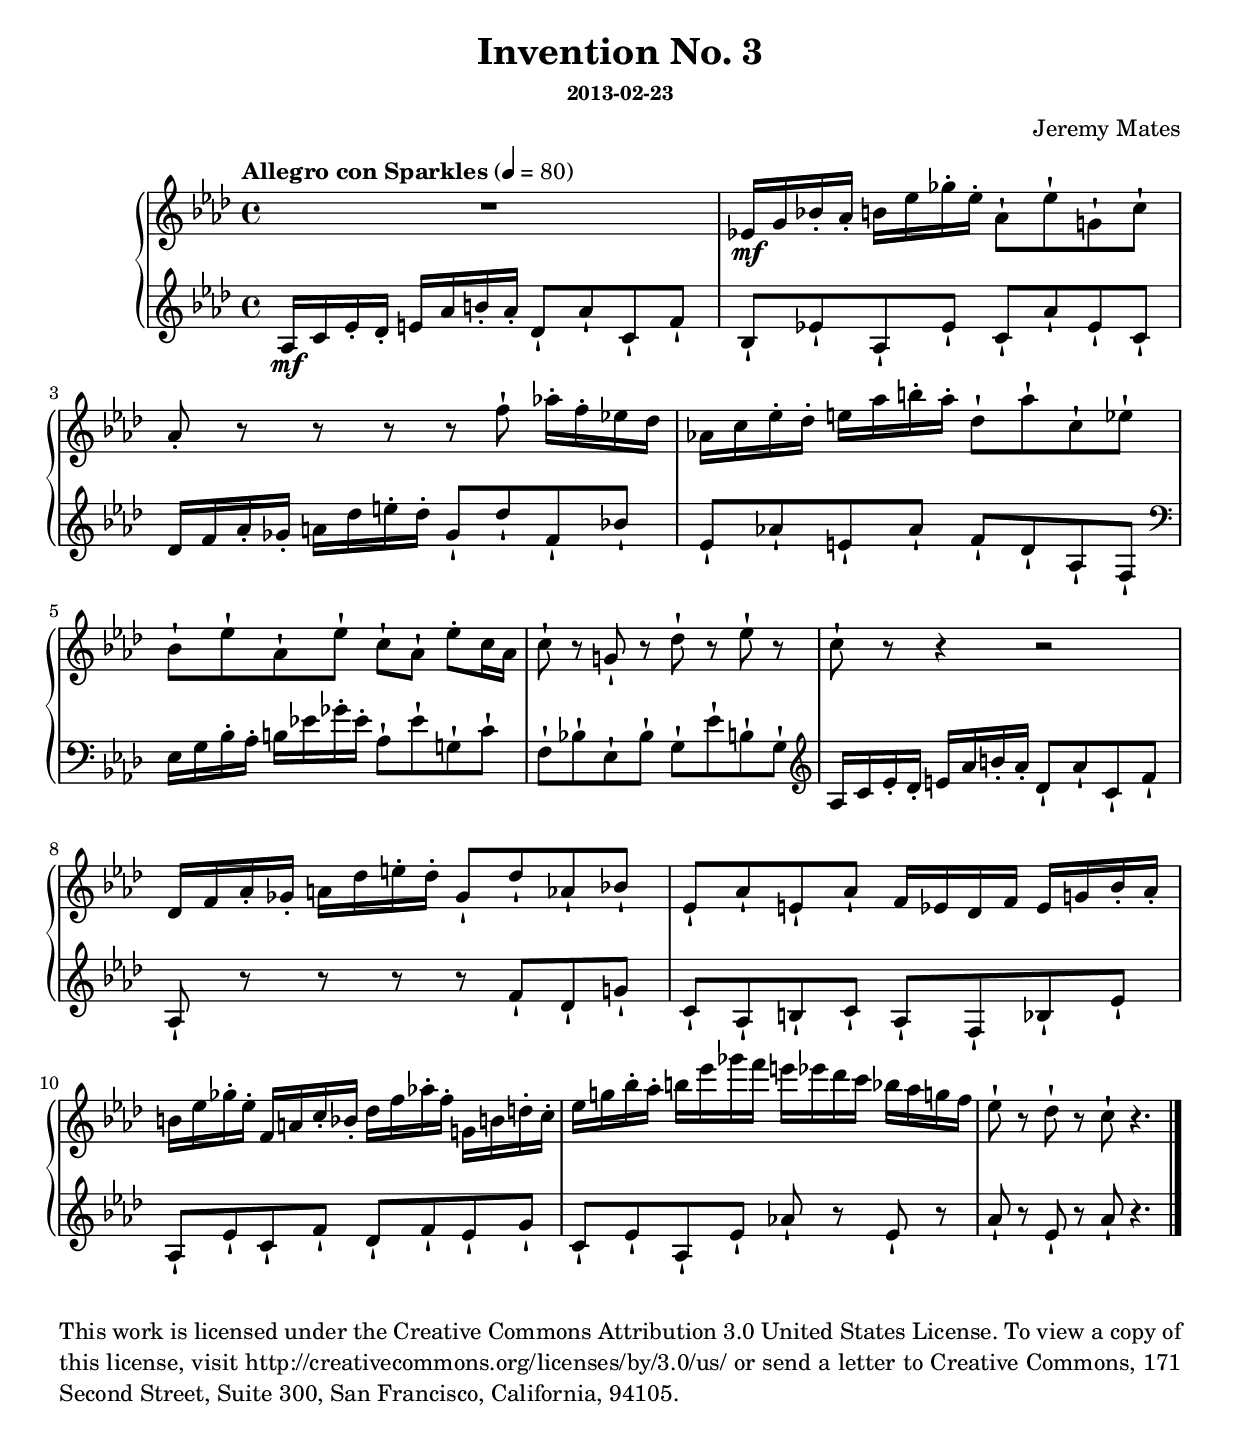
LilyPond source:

% LilyPond engraving system - http://www.lilypond.org/

\version "2.16.0"

%
% Copyright (C) 2008 NICTA
% Author: Peter Chubb <peter.chubb AT nicta.com.au>
%
%
%  This program is free software; you can redistribute it and/or modify
%  it under the terms of the GNU General Public License, version 2,
%  as published by the Free Software Foundation.
%
%  This program is distributed in the hope that it will be useful,
%  but WITHOUT ANY WARRANTY; without even the implied warranty of
%  MERCHANTABILITY or FITNESS FOR A PARTICULAR PURPOSE.
%  See the GNU General Public License for more details.  It is
%  available in the Lilypond source tree, or at
%  http://www.gnu.org/licenses/old-licenses/gpl-2.0.html
%
% This script tries to make MIDI output from LilyPond a little more realistic.
% It tries to take articulations (slurs, staccato) into account, by 
% replacing notes  with sequential music of suitably time-scaled note plus 
% skip.
%
% It also tries to unfold trills turns etc., and take rallentendo 
% and accelerando into account.
%
% As my scheme knowledge is poor (I was teaching myself as I went), there 
% is much scope for improvement.

%
%%%USAGE
% In the \score section do:
%  \unfoldRepeats \articulate <<
%	all the rest of the score
% >>
% or use the lilywrap script.
%
% TO DO (prioritised, the ones that'll make the most difference first)
%
% * Dynamics.  
%   * Fix quantisation for dynamics on single note (replace note 
%     with tied 128th notes?) -- started, needs work.
%   * Make \fp do the right thing (loud start, then quiet).
%
% * Inegalite.  Notes on-beat steal time from notes off-beat.  
%   Degree of stealing is a parameter: from 1.0 (straight) 
%   to 1.5 (extreme swing).  Also fix tenuto to use this.
%
% * add accel (to match rall), and molto rall. I've never seen 
%   molto accel but some composer somewhere has probably used it.
%
% * Fermata, and Fermata Lunga
% * Add more synonyms for accel and rall: rit ritard stringendo 
%
% * Phrasing.
%   * Rall at end of piece
%   * Very slight accel into a phrase, rall out of it.
%   * Dynamics during a phrase????  unclear how these should be in 
%     the general case
%
% * Trill algorithm needs work.
%
% * Cope with more ornaments/articulations.
%    mordents, inverted-turns, etc.
%   -- accent needs better control of dynamics.
%   -- Articulations: mezzo-staccato, staccatissimo, portato.
%   -- Handling of generic ornaments (in lily, `\stopped'; in 
%		most early music:  ornament this note (trill, turn 
%		or mordent as the player wishes))
% * Automatic gruppetto at end of trill; better handling of 
%      initial/final grace notes on trill
% * Automatic ornaments.
%   * Spot cadences and ornament
%   * Look for quaver-dotted note for trills, for example.  
%   * Fill in steps. (Needs lookahead/lookbehind.)
% * `afterturn' -- a turn after the start of a note.
% * accidentals for trills and turns

#(use-modules (ice-9 debug))
#(use-modules (scm display-lily))

% PARAMETERS
% How much to compress notes marked Staccato.  CPE Bach says `as short as 
% may conveniently be played, as if the keys were too hot to touch'.  
% Most modern sources say 1/2 the notated length of a note.
#(define ac:staccatoFactor '(1 . 2)) 

% And tenuto (if we ever implement time stealing, this should be >1.0)
#(define ac:tenutoFactor '(1 . 1))

% How much to articulate normal notes.  CPE Bach says 1/2 (and 
% staccato should be `as short as may conveniently be played') but this 
% sounds too short for modern music.  7/8 sounds about right.
% DBG fiddling with this
#(define ac:normalFactor '(7 . 8))

% How much to slow down for a rall. or a poco rall.
% (or speed up for accel or poco accel)
#(define ac:rallFactor (ly:make-moment 60 100)) % 40% slowdown
#(define ac:pocoRallFactor (ly:make-moment 90 100)) % 10% slowdown

% The absolute time for a twiddle in a trill, in minutes.
% Start with 1/4 seconds == 1/240 minutes
#(define ac:maxTwiddleTime (ly:make-moment 1 240))


% Internal variables, don't touch.
% (should probably be part of a context somehow)

% Whether to slur, or not
#(define ac:inSlur #f)
#(define ac:inPhrasingSlur #f)

% Whether the current noteevent is in a trill spanner
#(define ac:inTrill #f)

% assume start in C major.  Key change events override this.
% Could get from context, but don't know how.
#(define ac:current-key (make-music
          'KeyChangeEvent
          'tonic
          (ly:make-pitch -1 0 0)
          'pitch-alist
          (list (cons 0 0)
                (cons 1 0)
                (cons 2 0)
                (cons 3 0)
                (cons 4 0)
                (cons 5 0)
                (cons 6 0))))


#(define ac:currentTempo (ly:make-moment 15 1)) % 4 = 60, measured wholes per minute
#(define ac:lastTempo ac:currentTempo) % for 'a tempo' or 'tempo I'

% The duration of the current note.  Start at a crotchet 
% for no good reason.
#(define ac:currentDuration (ly:make-duration 2 0 1 1)) 

% Debugging: display a moment plus some text.
% Returns its moment argument so can be used in-line.
#(define (display-moment  text m)
  (display text)
  (display (list (ly:moment-main-numerator m) "/" (ly:moment-main-denominator m)))
  m
)

% Track tempo (and maybe later, other context properties)
% as they change.  Needs to better cope with saving only Tempo I,
% otherwise a tempo goes back to the tempo before the last change.
#(define (ac:adjust-props sym music)
  (case sym
   ((tempoWholesPerMinute)
    (set! ac:currentTempo (ly:music-property music 'value))
    (set! ac:lastTempo ac:currentTempo)
  )))

% Raise note one step in the current diatonic scale.
#(define (ac:up note)
  (let* ((pitch (ly:music-property note 'pitch))
	 (notename (ly:pitch-notename pitch))
	 (new-notename (if (eq? notename 6) 0 (+ 1 notename)))
	 (alterations (ly:music-property ac:current-key 'pitch-alist))
	 (new-alteration (cdr (assq new-notename alterations)))
	 (new-octave (if (eq? new-notename 0) (+ 1 (ly:pitch-octave pitch))
		      (ly:pitch-octave pitch)))
       )
   (set! (ly:music-property note 'pitch)(ly:make-pitch new-octave new-notename new-alteration))))


% Lower note one step in the current diatonic scale.
#(define (ac:down note)
  (begin  (let* ((pitch (ly:music-property note 'pitch))
	 (notename (ly:pitch-notename pitch))
	 (new-notename (if (eq? notename 0) 6 (- notename 1)))
	 (alterations (ly:music-property ac:current-key 'pitch-alist))
	 (new-alteration (cdr (assq new-notename alterations)))
	 (new-octave (if (eq? new-notename 6) (- (ly:pitch-octave pitch) 1)
		      (ly:pitch-octave pitch)))
       )
   (set! (ly:music-property note 'pitch)(ly:make-pitch new-octave new-notename new-alteration))))
)

% Shorten a note, and save the note's original duration in ac:currentDuration
#(define (ac:articulate-one-note m fraction)
  "Replace m with m*fraction"
  (if  (eq? 'NoteEvent (ly:music-property m 'name))
   (let*
    ((dur (ly:music-property m 'duration))
     (l (ly:duration-log dur))
     (d (ly:duration-dot-count dur))
     (factor (ly:duration-factor dur))
     (num (car fraction))
     (denom (cdr fraction)))
    (begin
     (set! ac:currentDuration dur)
     (set! (ly:music-property m 'duration)
      (ly:make-duration l d
       (* num (car factor))
       (* denom (cdr factor))))))
   m))

% helper routine to set duration.
#(define (ac:setduration music duration)
  "Set a note's duration."
  (let ((eventtype (ly:music-property music 'name)))
   (if 
    (or 
     (eq? eventtype 'NoteEvent)
     (eq? eventtype 'RestEvent)
     (eq? eventtype 'SkipEvent))
    (set! (ly:music-property music 'duration) duration))))

% Add an articulation event to a note.
% Used in afterGrace to mark all notes as tenuto, so they're not shortened 
#(define (ac:add-articulation type music)
    (music-map (lambda (m)
		(if (eq? 'EventChord (ly:music-property m 'name))
		 (set! (ly:music-property m 'elements)
		  (append (ly:music-property m 'elements)
		   (list (make-music 'ArticulationEvent 'articulation-type type)))))
		m)
     music))

% Gradually speed up a piece of music.  Stolen from the feather code in 
% the Lilypond base.
% Overflows moment and causes infinite Lilypond loop, or segv
% --- DON'T USE
#(define (ac:accel music factor)
  (let*
   ((orig-duration (ly:music-length music))
    (multiplier (ly:make-moment 1 1)))

   (music-map 
    (lambda (mus)
     (if (and (eq? (ly:music-property mus 'name) 'EventChord)
	  (< 0 (ly:moment-main-denominator (ly:music-length mus))))
      (begin
       (ly:music-compress mus multiplier)
       (set! multiplier (ly:moment-mul factor multiplier)))
    )
     mus)
    music)
   (ly:music-compress
    music
    (ly:moment-div orig-duration (ly:music-length music)))
   music))


% Convert a long note to an equivalent set of short notes, tied together.
% Still experimental, so disabled for now.
#(define (ac:to128 music) music)

#(define (ac:to128_disabled music)
  (if (or (eq? 'SkipEvent (ly:music-property music 'name))
	(eq? 'NoteEvent (ly:music-property music 'name)))
   (let* ((dur (ly:music-property music 'duration))
	  (log2 (ly:duration-log dur))
	 (shiftcount (- 6 log2))
	 (lastm (ly:music-deep-copy (shift-duration-log music shiftcount 0))))
   (set! (ly:music-property music 'elements) 
    (cons (make-music 'TieEvent) (ly:music-property music 'elements)))
   (make-sequential-music (list
			   (make-repeat "unfold" (1- (expt 2 shiftcount)) 
			    (make-sequential-music (list music)) '())
			   lastm)))
 music))


% absolute time in minutes of a length of music, as a rational number (moment)
#(define (ac:abstime music)
  (ly:moment-div (ly:music-length music) ac:currentTempo))

% convert absolute time (in minutes) to a moment in the current tempo
#(define (ac:abs->mom m)
  (ly:moment-mul m ac:currentTempo))


% a moment that is ac:maxTwiddletime seconds at the current tempo.
#(define (ac:targetTwiddleTime)
  (ac:abs->mom ac:maxTwiddleTime))


% Nearest twiddletime (in minutes) achievable with power-of-2 divisions of 
% the original music.  (twiddletime is the time for one pair of notes
% in a trill)
% If the music has a precomputed twiddletime (e.g., from \afterGrace) use that.
#(define (ac:twiddletime music)
  (let* ((tr (filter (lambda (x)
		     (and (eq? 'ArticulationEvent (ly:music-property x 'name))
		      (string= "trill" (ly:music-property x 'articulation-type))))
	      (ly:music-property music 'elements)))
	 (pre-t (if (pair? tr) (ly:music-property (car tr) 'twiddle)
		 '()))
	 (t (ac:targetTwiddleTime)))
   (if (ly:moment? pre-t)
    pre-t
    (let loop ((len (ly:music-length music)))
     (if (ly:moment<? t len)
      (loop (ly:moment-mul len (ly:make-moment 1 2)))
      len)))))



% Note: I'm assuming early music practice of starting on the auxiliiary note.
% Needs to add gruppetto if it's a long trill (TODO)
#(define (ac:trill music)
  " Replace music with time-compressed repeats of the music,
    maybe accelerating if the length is longer than a crotchet "
  (let* ((hemisemidur (ly:make-duration 5 0 1 1))
	 (orig-len  (ly:music-length music))
	 (t (ac:twiddletime music))
	 (uppernote '())
	 (note_moment (ly:moment-mul t (ly:make-moment 1 2)))
	 (c1 (ly:moment-div orig-len note_moment))
	 (c2 (inexact->exact
	      (round (/ (ly:moment-main-numerator c1)
		      (* 2 (ly:moment-main-denominator c1))))))
	 (count (if (< c2 2) 2 c2)))

   (set! (ly:music-property music 'elements)
    (filter (lambda (y) (eq? 'NoteEvent (ly:music-property y 'name)))
     (ly:music-property music 'elements)))
   (map (lambda (y) (ac:setduration y hemisemidur))
    (ly:music-property music 'elements))
   (set! uppernote (ly:music-deep-copy music))
   (map (lambda (y) (ac:up y))
    (filter
     (lambda (z) (eq? 'NoteEvent (ly:music-property z 'name)))
     (ly:music-property uppernote 'elements)))
   
   (let* ((trillMusicElements
	  (let loop ((so_far (list uppernote music))
		     (c count))
	   (if (> c 1)
	    (loop (append (list (ly:music-deep-copy uppernote) (ly:music-deep-copy music)) so_far) (1- c))
	    so_far)))
	  (trillMusic (make-sequential-music trillMusicElements))
	  (newlen (ly:music-length trillMusic))
	  (factor (ly:moment-div  orig-len newlen)))
    (ly:music-compress trillMusic factor)
; accelerating the music seems to put lily into an infinite loop in 
; its layout and midi engines.
;    (let* ((realfactor (exp (* (/ 1.0 count) (log 0.75))))
;	   (factor (ly:make-moment (inexact->exact (round (* 1024 realfactor)))
;		    1024)))
;     (ac:accel trillMusic factor))
 )))




% If there's an articulation, use it.
% If in a slur, use (1 . 1) instead.
% Treat phrasing slurs as slurs, but allow explicit articulation.
% (Maybe should treat staccato under a phrasing slur as mezzo-staccato?)
%
% Expect an EventChord.
%
% trills, turns, ornaments etc.  are also treated as Articulations.
% Split into two functions:
%  ac:getactions traverses the elements in the EventChord 
%		and calculates the parameters.
%  ac:articulate-chord applies the actions to each NoteEvent in 
%		the EventChord.
#(define (ac:getactions music)
  (let  loop ((factor ac:normalFactor)
	      (newelements '())
	      (es (ly:music-property music 'elements))
	      (actions '()))
   (if (null? es)
    (begin
     (set! (ly:music-property music 'elements) (reverse newelements))
     (cond
      (ac:inTrill (cons 'trill actions))
      ((and (eq? factor ac:normalFactor) (or ac:inSlur ac:inPhrasingSlur))
       (append actions (list 'articulation  '(1 . 1)) ))
      (else (append actions (list 'articulation  factor)))))
    ; else part
    (let ((e (car es))
	  (tail (cdr es)))
     (case (ly:music-property e 'name)

      ((BeamEvent) ; throw away beam events, or they'll be duplicated by turn or trill
       (loop factor newelements tail actions))

      ((SkipEvent)
       (loop (cons 1 1) (cons e newelements) tail actions))

      ((RestEvent)
       (loop (cons 1 1) (cons e newelements) tail actions))

      ((ArticulationEvent)
       (let ((articname (ly:music-property e 'articulation-type)))
	; TODO: add more here
	(cond
	 ((string= articname "staccato")
	  (loop ac:staccatoFactor newelements tail actions))
	 ((string= articname "tenuto")
	  (loop ac:tenutoFactor newelements tail actions))
	 ((string= articname "mordent")
	  (loop factor newelements tail (cons 'mordent actions)))
	 ((string= articname "prall")
	  (loop (cons 1 1) newelements tail (cons 'trill actions)))
	 ((string= articname "trill")
	  (loop (cons 1 1) newelements tail (cons 'trill actions)))
	 ((string= articname "turn")
	  (loop (cons 1 1) newelements tail (cons 'turn actions)))
	 (else (loop factor (cons e newelements) tail actions)))))

      ((TextScriptEvent)
       (let ((t (ly:music-property e 'text)))
	(if (not (string? t))
	 (loop factor (cons e newelements) tail actions)
	 (begin
	  (cond
	   ((or
	     (string= t "rall")
	     (string= t "Rall")
	     (string= t "rit.")
	     (string= t "rall."))
	    (loop factor (cons e newelements) tail (cons 'rall actions)))
	   ((or 
	     (string= t "poco rall.")
	     (string= t "poco rit."))
	    (loop factor (cons e newelements) tail (cons 'pocoRall actions)))
	   ((or (string= t "a tempo")
	     (string= t "tempo I"))
	  (loop factor (cons e newelements) tail (cons 'aTempo actions)))
	   (else (loop factor (cons e newelements) tail actions)))))))

      ((SlurEvent)
       (let ((direction (ly:music-property e 'span-direction)))
	(set! ac:inSlur (eq? direction -1))
	(loop factor newelements tail actions)))

      ((TrillSpanEvent)
       (let ((direction (ly:music-property e 'span-direction)))
	(set! ac:inTrill (eq? direction -1))
	(loop factor newelements tail (cons 'trill actions))))

      ((PhrasingSlurEvent)
       (let ((direction (ly:music-property e 'span-direction)))
	(set! ac:inPhrasingSlur (eq? direction -1))
	(loop factor newelements tail actions)))

      (else (loop factor (cons e newelements) tail actions)))))))



#(define (ac:articulate-chord music)
  (begin
   (cond 

    ((eq? 'EventChord (ly:music-property music 'name))
     (let loop ((actions (ac:getactions music)))
      (if (null? actions)
	(if (ly:moment> (ly:music-length music) (make-moment 1 4))
	 (ac:to128  music)
	 music)

      (case (car actions)

       ((articulation)
	(map
	 (lambda (x) (ac:articulate-one-note x (cadr actions)))
	 (ly:music-property music 'elements))
	(let*
	 ((num (caadr actions))
	  (denom (cdadr actions))
	  (mult (ly:duration-factor ac:currentDuration))
	  (newnum (* (- denom num) (car mult)))
	  (newdenom (* (cdr mult) denom))
	  (len (ly:duration-log ac:currentDuration))
	  (dots (ly:duration-dot-count ac:currentDuration)))

	 (if (not (eq? num denom))
	  (make-sequential-music
	   (list (ac:to128 music)
	   (make-music 'EventChord 'elements 
	    (list
	     (make-music 'SkipEvent 'duration (ly:make-duration len dots newnum newdenom))))))
	  music)))

       ((rall)
	(set! ac:currentTempo (ly:moment-mul ac:currentTempo ac:rallFactor))
	(let ((pset (make-music 'PropertySet
	   'value
	   ac:currentTempo
	   'symbol
	   'tempoWholesPerMinute)))
	 (if (null? (cdr actions))
	  (make-sequential-music (list pset music))
	  (make-sequential-music
	   (list pset (loop (cdr actions)))))))

       ((pocoRall)
	(set! ac:currentTempo (ly:moment-mul ac:currentTempo ac:pocoRallFactor))
	(let ((pset (make-music 'PropertySet
	   'value 
	   ac:currentTempo
	   'symbol
	   'tempoWholesPerMinute)))
	 (if (null? (cdr actions))
	  (make-sequential-music (list pset music))
	  (make-sequential-music
	   (list pset (loop (cdr actions)))))))

       ((aTempo)
	(set! ac:currentTempo ac:lastTempo)
	(let ((pset (make-music 'PropertySet
	   'value 
	   ac:currentTempo
	   'symbol
	   'tempoWholesPerMinute)))
	 (if (null? (cdr actions))
	  (make-sequential-music (list pset music))
	  (make-sequential-music
	   (list pset (loop (cdr actions)))))))

       ((trill)
	 (ac:trill music))

       ((turn)
	(let*
	 ((dur (ly:music-property
		(car (ly:music-property music 'elements)) 'duration))
	  (factor (ly:duration-factor dur))
	  (newdur (ly:make-duration (+ (ly:duration-log dur) 2)
		   (ly:duration-dot-count dur) (car factor)(cdr factor))))
	 (begin
	  (map (lambda (y) (ac:setduration y newdur)) 
	   (ly:music-property music 'elements))
	  (let* ((above (ly:music-deep-copy music))
		 (below (ly:music-deep-copy music))
		 (newmusic (make-sequential-music (list above music below music))))
	   (begin
	    (map (lambda (y) (ac:down y))
	     (filter 
	      (lambda (z) (eq? 'NoteEvent (ly:music-property z 'name)))
	      (ly:music-property below 'elements)))
	    (map (lambda (y) (ac:up y))
	     (filter 
	      (lambda (z) (eq? 'NoteEvent (ly:music-property z 'name)))
	      (ly:music-property above 'elements)))
	    newmusic)))))
     ))))

    ((eq? 'KeyChangeEvent (ly:music-property music 'name))
     (set! ac:current-key music)
     music
   )

    ((eq? 'PropertySet (ly:music-property music 'name))
     (ac:adjust-props (ly:music-property music 'symbol) music)
     music)

    (else  music))
 ))



% At last ... here's the music function that aplies all the above to a
% score.
articulate = #(define-music-function (parser location music)
	       (ly:music?)
	       "Adjust times of note to add tenuto, staccato and 
                normal articulations.
		"
	       (music-map ac:articulate-chord music)
	       )


% Override \afterGrace to be in terms of audio, not spacing.
afterGrace =
#(define-music-function
  (parser location main grace)
  (ly:music? ly:music?)

  (let*
   ((main-length (ly:music-length main))
    (grace-orig-length (ly:music-length grace))
    (gracelen (ac:twiddletime main))
    (grace-factor (ly:moment-div gracelen grace-orig-length))
    (new-main-length (ly:moment-sub main-length gracelen))
    (factor (ly:moment-div new-main-length main-length))
  )
   (map (lambda (y) (set! (ly:music-property y 'twiddle) gracelen))
	 (filter (lambda (z) 
		  (and 
		   (eq? 'ArticulationEvent (ly:music-property z 'name))
		   (string= "trill" (ly:music-property z 'articulation-type))))
	  (ly:music-property main 'elements)))
   (ac:add-articulation "tenuto" grace)
   (make-sequential-music  (list (ly:music-compress main factor) (ly:music-compress grace grace-factor)))))

% An appoggiatura takes half the duration of the main note, 
% or 1/3 if the note is dotted (i.e., half the undotted equivalent time)
% Somewhere around the end of the 19th, start of 20th century the rules 
% changed, but my main interest is early music.
appoggiatura = 
#(define-music-function (parser location grace main)
  (ly:music? ly:music?)
  (let* ((maindur (ly:music-length main))
	 (grace-orig-len (ly:music-length grace))
	 (numerator (ly:moment-main-numerator maindur))
	 (factor (if (eq? (remainder numerator 3) 0)
		  (ly:make-moment 1 3) (ly:make-moment 1 2))))
   (ly:music-compress grace factor)
   (ly:music-compress main (ly:moment-sub (ly:make-moment 1 1) factor))
   
    (set! (ly:music-property grace 'elements)
     (append (ly:music-property grace 'elements)
      (list (make-music 'SlurEvent 'span-direction -1))))
    (set! (ly:music-property main 'elements)
     (append (ly:music-property main 'elements)
      (list (make-music 'SlurEvent 'span-direction 1))))
     (make-sequential-music (list grace main))))
   


#(define-markup-list-command (paragraph layout props args) (markup-list?)
 (interpret-markup-list layout props
   (make-justified-lines-markup-list (cons (make-hspace-markup 0) args))))

\header {
  title       = "Invention No. 3"
  subsubtitle = "2013-02-23"
  composer    = "Jeremy Mates"
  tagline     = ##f
}

keytempoetc = {
  \tempo "Allegro con Sparkles" 4=80
  \key aes \major
  \accidentalStyle "piano"
}

upperfirst = \relative f' {
  R1
  ees16\mf g bes-. aes-.
    b ees ges-. ees-.
    aes,8-| ees'-| g,-| c-|
  aes8-. r r r r f'-| aes16-. f-. ees des
  aes16 c ees-. des-.
    e16 aes b-. aes-.
    des,8-| aes'-| c,-| ees-|
  bes8-| ees-| aes,-| ees'-|
    c8-| aes-| ees'-. c16 aes
  c8-| r g-| r  des'-| r ees-| r
}

uppersecond = \relative b' {
  c8-| r8 r4 r2
  des,16 f aes-. ges-.
    a16 des e-. des-.
    ges,8-| des'-| aes-| bes-|
  ees,8-| aes-| e-| aes-|  f16 ees des f
    ees16 g bes-. aes-.
  b16 ees ges-. ees-.  f,16 a c-. bes-. des f aes-. f-. g, b d-. c-.
  ees16 g bes-. aes-. b ees ges f e ees des c bes aes g f
  ees8-| r des-| r c-| r4. |
}

lowerfirst = \relative a {
  aes16\mf c ees-. des-.
    e16 aes b-. aes-.
    des,8-| aes'-| c,-| f-|
  bes,8-| ees-| aes,-| ees'-|
    c8-| aes'-| ees-| c-|

  des16 f aes-. ges-.
    a16 des e-. des-.
    ges,8-| des'-| f,-| bes-|
  ees,8-| aes-| e-| aes-|  f-| des-| aes-| f-|

  \clef bass
  ees16 g bes-. aes-.
    b ees ges-. ees-.
    aes,8-| ees'-| g,-| c-|
  f,8-| bes-| ees,-| bes'-| g-| ees'-| b-| g-|
}

lowersecond = \relative a {
  \clef treble
  aes16 c ees-. des-.
    e16 aes b-. aes-.
    des,8-| aes'-| c,-| f-|
  aes,8-| r r r  r f'-| des-| g-|
  c,8-| aes-| b-| c-| aes-| f-| bes8-| ees-|
  aes,-| ees'-| c8-| f-| des-| f-| ees-| g-|
  c,8-| ees-| aes,-| ees'-| aes-| r ees-| r
  aes8-| r ees-| r aes-| r4. 
}

upper = {
  \clef treble
  \keytempoetc

  \upperfirst
  \uppersecond

  \bar "|."
}

lower = {
  \clef treble
  \keytempoetc

  \lowerfirst
  \lowersecond

  \bar "|."
}

theMusic = {
  \new PianoStaff <<
    \new Staff = "upper" \upper
    \new Staff = "lower" \lower
  >>
}

\book {
  \score {
    \theMusic
    \layout { }
  }
  \score {
    \unfoldRepeats \articulate {
      \set Score.midiChannelMapping = #'staff
      \theMusic
    }
    \midi { }
  }
  \markuplist { \paragraph {
This work is licensed under the Creative Commons Attribution 3.0 United
States License. To view a copy of this license, visit
http://creativecommons.org/licenses/by/3.0/us/ or send a letter to
Creative Commons, 171 Second Street, Suite 300, San Francisco,
California, 94105.
} }
}
